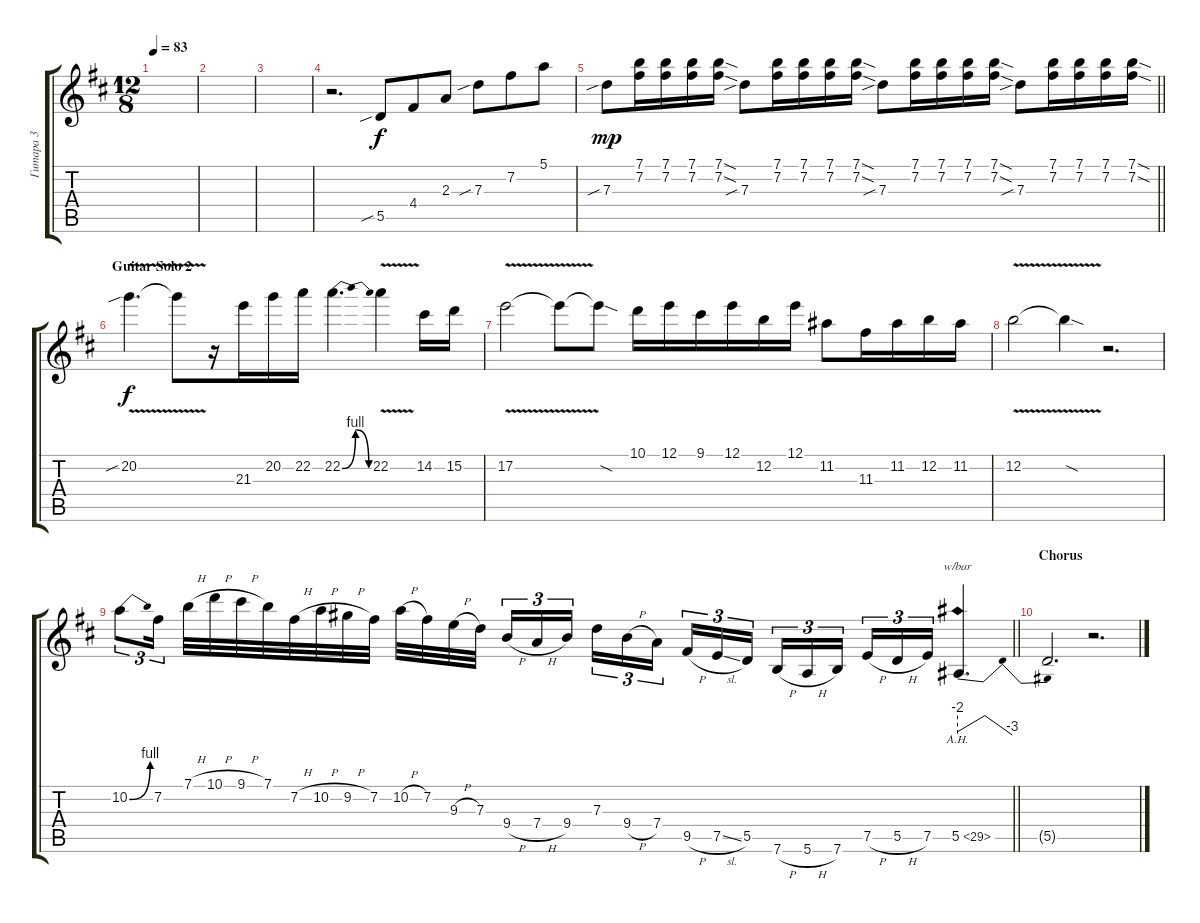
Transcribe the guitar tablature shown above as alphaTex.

\track ("Гитара 3" "Гитара 3") {instrument distortionguitar}
\staff {score tabs}
\tuning (E4 B3 G3 D3 A2 E2) {hide}
\ts (12 8)
\tempo 83
\clef g2
\ks bminor
|
|
|
r.2{d} 5.5{sib}.8 4.4.8 2.3.8 7.3{sib}.8 7.2.8 5.1.8 |
\barLineRight lightlight
7.3{sib}.8{dy mp} (7.1 7.2).16 (7.1 7.2).16 (7.1 7.2).16 (7.1{sod} 7.2{sod}).16 7.3{sib}.8 (7.1 7.2).16 (7.1 7.2).16 (7.1 7.2).16 (7.1{sod} 7.2{sod}).16 7.3{sib}.8 (7.1 7.2).16 (7.1 7.2).16 (7.1 7.2).16 (7.1{sod} 7.2{sod}).16 7.3{sib}.8 (7.1 7.2).16 (7.1 7.2).16 (7.1 7.2).16 (7.1{sod} 7.2{sod}).16 |
\section ("" "Guitar Solo 2")
20.2{v sib}.4{d dy f volume 10} 20.2{t}.8 r.16 21.3.16 20.2.16 22.2.16 22.2{be (bendrelease 0 0 15 4 46 4 60 0)}.4{d} 22.2{v}.4 14.2.16 15.2.16 |
17.2{v}.2 17.2{t}.8 17.2{sod t}.8 10.1.16 12.1.16 9.1.16 12.1.16 12.2.16 12.1.16 11.2.8 11.3.16 11.2.16 12.2.16 11.2.16 |
12.2{v}.2 12.2{sod t}.4 r.2{d} |
\barLineRight lightlight
10.2{be (bend 0 0 60 4)}.8{tu (3 2)} 7.2.16{tu (3 2) beam splitsecondary} 7.1{h}.32 10.1{h}.32 9.1{h}.32 7.1.32 7.2{h}.32 10.2{h}.32 9.2{h}.32 7.2.32 10.2{h}.32 7.2.32 9.3{h}.32 7.3.32{beam splitsecondary} 9.4{h}.16{tu (3 2)} 7.4{h}.16{tu (3 2)} 9.4.16{tu (3 2) beam splitsecondary} 7.3.16{tu (3 2)} 9.4{h}.16{tu (3 2)} 7.4.16{tu (3 2)} 9.5{h}.16{tu (3 2)} 7.5{sl}.16{tu (3 2)} 5.5.16{tu (3 2) beam splitsecondary} 7.6{h}.16{tu (3 2)} 5.6{h}.16{tu (3 2)} 7.6.16{tu (3 2) beam splitsecondary} 7.5{h}.16{tu (3 2)} 5.5{h}.16{tu (3 2)} 7.5.16{tu (3 2)} 5.5{ah 24}.4{d tbe (dip default 0 -8 5 0 28 0 60 -12)} |
\section ("" "Chorus")
5.5{t}.2{d} r.2{d}
